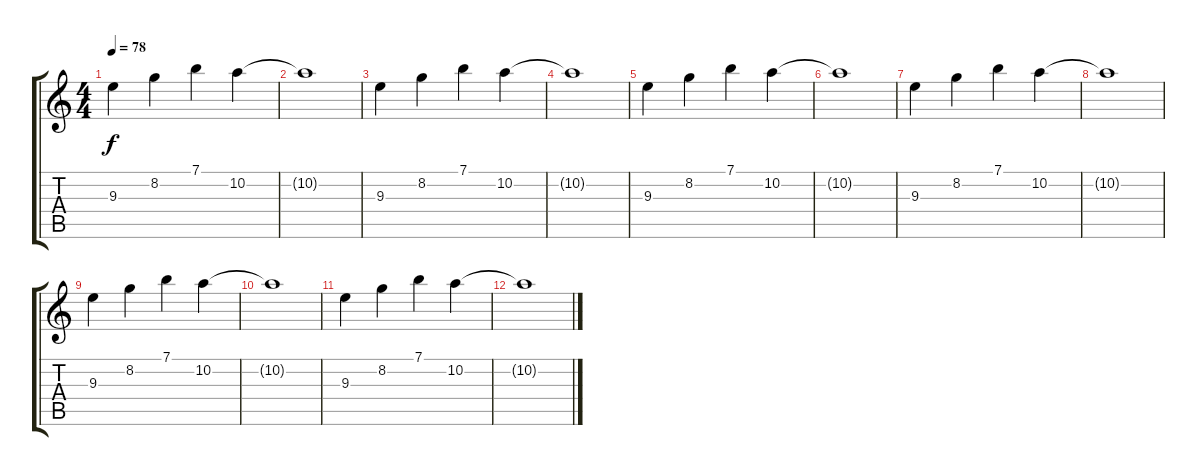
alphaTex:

\track "" {instrument acousticguitarsteel}
\staff {score tabs}
\tuning (E4 B3 G3 D3 A2 E2) {hide}
\ts (4 4)
\tempo 78
\clef g2
\ks c
9.3.4{dy f} 8.2.4 7.1.4 10.2.4 |
10.2{t}.1 |
9.3.4 8.2.4 7.1.4 10.2.4 |
10.2{t}.1 |
9.3.4 8.2.4 7.1.4 10.2.4 |
10.2{t}.1 |
9.3.4 8.2.4 7.1.4 10.2.4 |
10.2{t}.1 |
9.3.4 8.2.4 7.1.4 10.2.4 |
10.2{t}.1 |
9.3.4 8.2.4 7.1.4 10.2.4 |
10.2{t}.1
